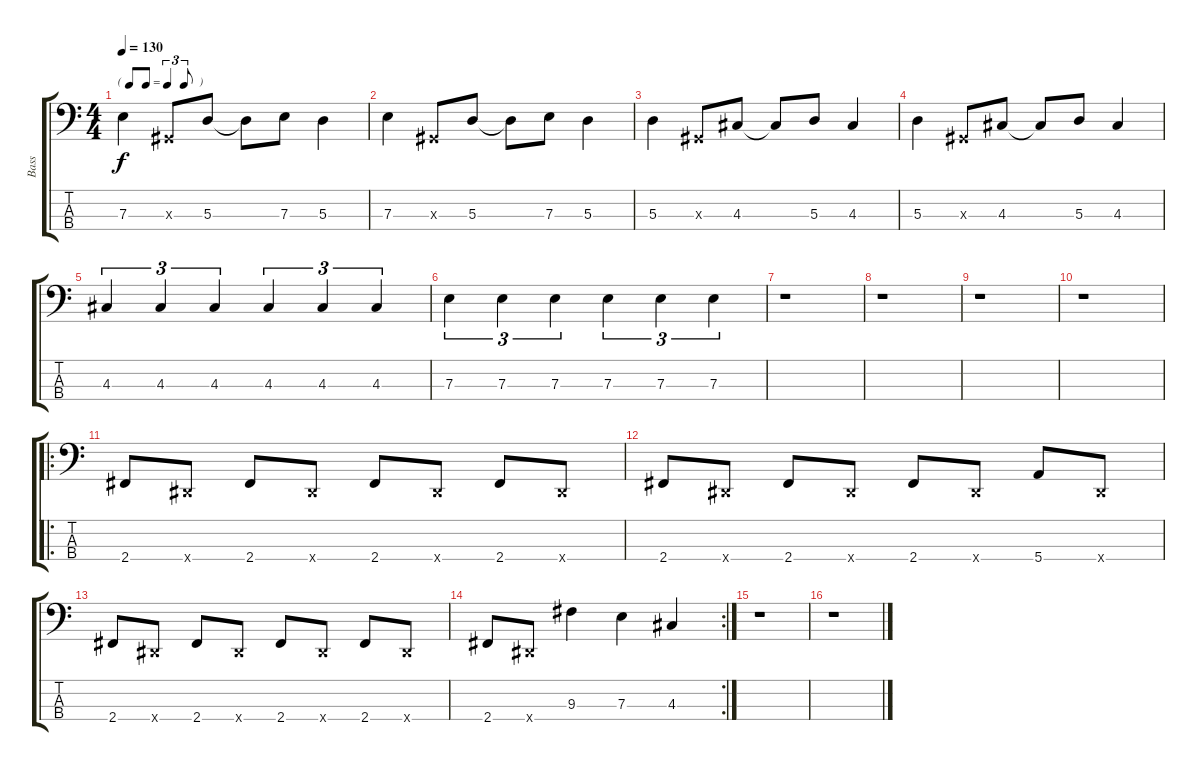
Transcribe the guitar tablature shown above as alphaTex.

\track ("Bass" "Bass") {instrument electricbassfinger}
\staff {score tabs}
\tuning (G2 D2 A1 E1) {hide}
\ts (4 4)
\tf triplet8th
\tempo 130
\clef f4
\ks c
7.3.4{dy f} -1.3{x}.8 5.3.8 5.3{t}.8 7.3.8 5.3.4 |
7.3.4 -1.3{x}.8 5.3.8 5.3{t}.8 7.3.8 5.3.4 |
5.3.4 -1.3{x}.8 4.3.8 4.3{t}.8 5.3.8 4.3.4 |
5.3.4 -1.3{x}.8 4.3.8 4.3{t}.8 5.3.8 4.3.4 |
4.3.4{tu (3 2)} 4.3.4{tu (3 2)} 4.3.4{tu (3 2)} 4.3.4{tu (3 2)} 4.3.4{tu (3 2)} 4.3.4{tu (3 2)} |
7.3.4{tu (3 2)} 7.3.4{tu (3 2)} 7.3.4{tu (3 2)} 7.3.4{tu (3 2)} 7.3.4{tu (3 2)} 7.3.4{tu (3 2)} |
r.1 |
r.1 |
r.1 |
r.1 |
\ro
2.4.8 -1.4{x}.8 2.4.8 -1.4{x}.8 2.4.8 -1.4{x}.8 2.4.8 -1.4{x}.8 |
2.4.8 -1.4{x}.8 2.4.8 -1.4{x}.8 2.4.8 -1.4{x}.8 5.4.8 -1.4{x}.8 |
2.4.8 -1.4{x}.8 2.4.8 -1.4{x}.8 2.4.8 -1.4{x}.8 2.4.8 -1.4{x}.8 |
\rc 2
2.4.8 -1.4{x}.8 9.3.4 7.3.4 4.3.4 |
r.1 |
r.1
